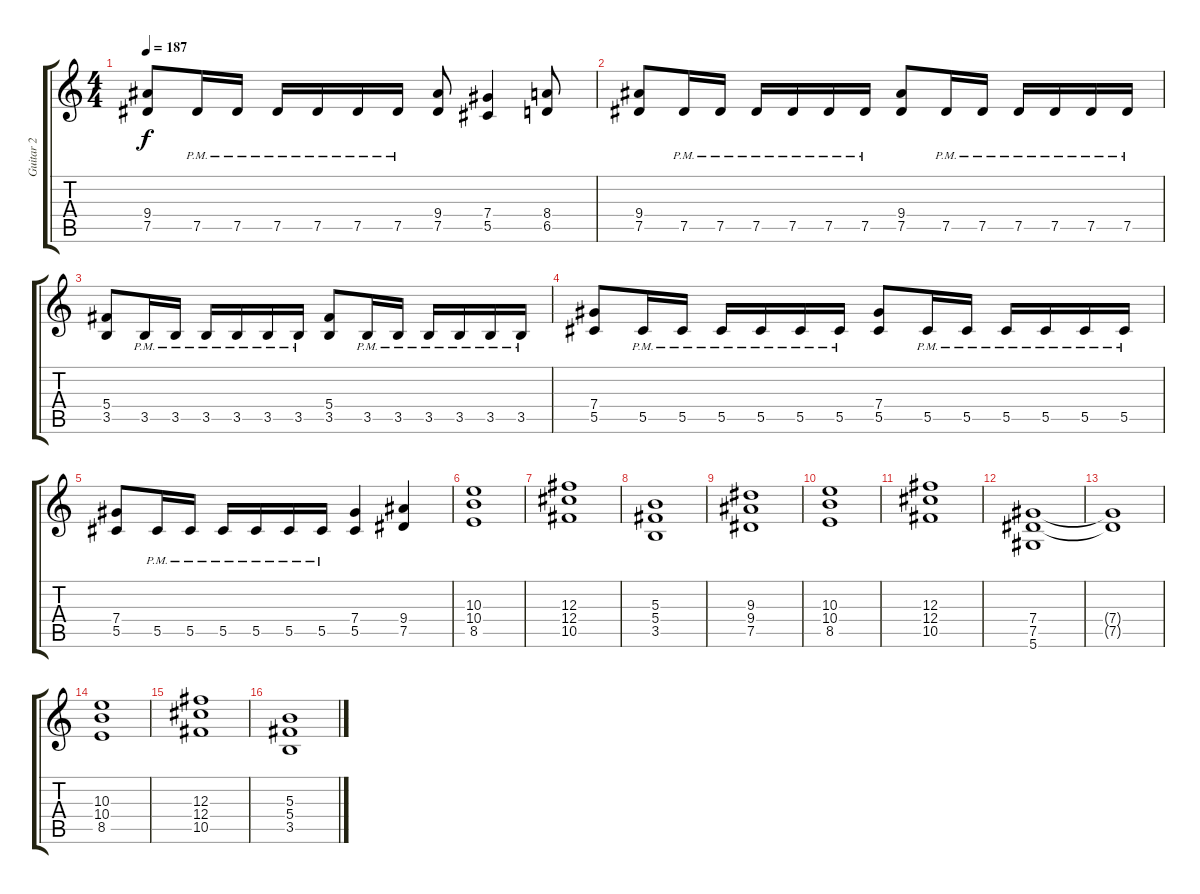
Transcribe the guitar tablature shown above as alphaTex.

\track ("Guitar 2" "Guitar 2") {instrument overdrivenguitar}
\staff {score tabs}
\tuning (Eb4 Bb3 Gb3 Db3 Ab2 Eb2) {hide}
\ts (4 4)
\tempo 187
\clef g2
\ks c
(9.4 7.5).8{dy f} 7.5{pm}.16 7.5{pm}.16 7.5{pm}.16 7.5{pm}.16 7.5{pm}.16 7.5{pm}.16 (9.4 7.5).8 (7.4 5.5).4 (8.4 6.5).8 |
(9.4 7.5).8 7.5{pm}.16 7.5{pm}.16 7.5{pm}.16 7.5{pm}.16 7.5{pm}.16 7.5{pm}.16 (9.4 7.5).8 7.5{pm}.16 7.5{pm}.16 7.5{pm}.16 7.5{pm}.16 7.5{pm}.16 7.5{pm}.16 |
(5.4 3.5).8 3.5{pm}.16 3.5{pm}.16 3.5{pm}.16 3.5{pm}.16 3.5{pm}.16 3.5{pm}.16 (5.4 3.5).8 3.5{pm}.16 3.5{pm}.16 3.5{pm}.16 3.5{pm}.16 3.5{pm}.16 3.5{pm}.16 |
(7.4 5.5).8 5.5{pm}.16 5.5{pm}.16 5.5{pm}.16 5.5{pm}.16 5.5{pm}.16 5.5{pm}.16 (7.4 5.5).8 5.5{pm}.16 5.5{pm}.16 5.5{pm}.16 5.5{pm}.16 5.5{pm}.16 5.5{pm}.16 |
(7.4 5.5).8 5.5{pm}.16 5.5{pm}.16 5.5{pm}.16 5.5{pm}.16 5.5{pm}.16 5.5{pm}.16 (7.4 5.5).4 (9.4 7.5).4 |
(10.3 10.4 8.5).1 |
(12.3 12.4 10.5).1 |
(5.3 5.4 3.5).1 |
(9.3 9.4 7.5).1 |
(10.3 10.4 8.5).1 |
(12.3 12.4 10.5).1 |
(7.4 7.5 5.6).1 |
(7.4{t} 7.5{t}).1 |
(10.3 10.4 8.5).1 |
(12.3 12.4 10.5).1 |
(5.3 5.4 3.5).1
